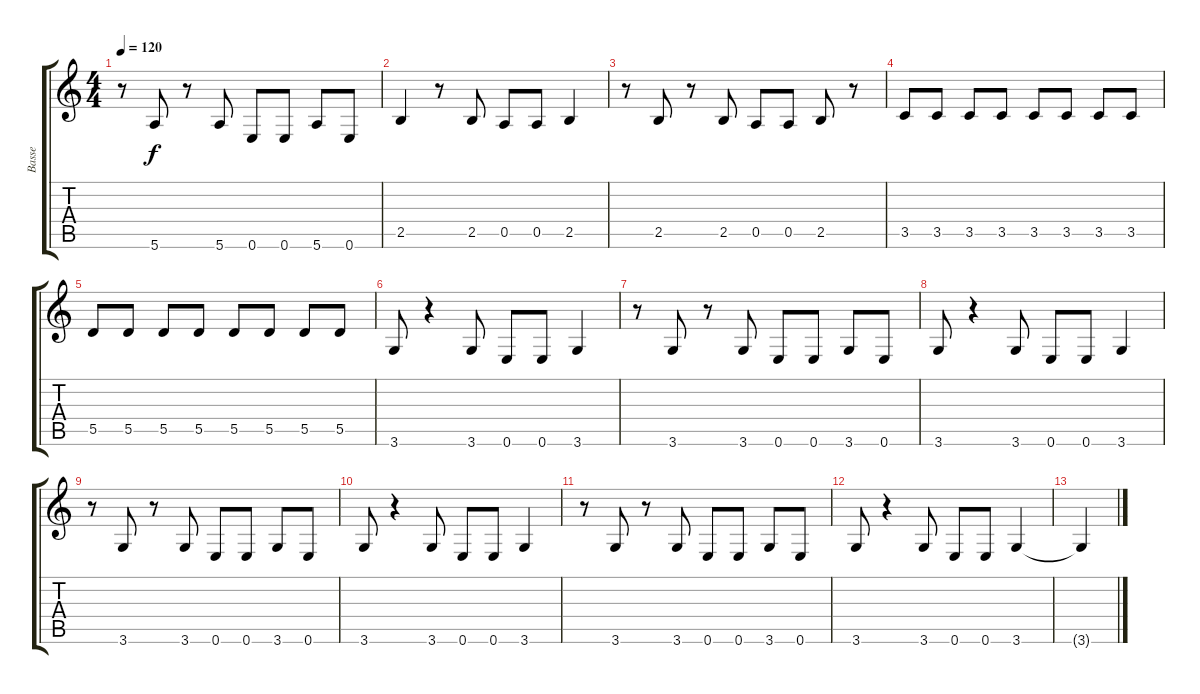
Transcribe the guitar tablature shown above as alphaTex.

\track ("Basse" "Basse") {instrument electricbassfinger}
\staff {score tabs}
\tuning (E4 B3 G3 D3 A2 E2) {hide}
\ts (4 4)
\tempo 120
\clef g2
\ks c
r.8{dy f} 5.6.8 r.8 5.6.8 0.6.8 0.6.8 5.6.8 0.6.8 |
2.5.4 r.8 2.5.8 0.5.8 0.5.8 2.5.4 |
r.8 2.5.8 r.8 2.5.8 0.5.8 0.5.8 2.5.8 r.8 |
3.5.8 3.5.8 3.5.8 3.5.8 3.5.8 3.5.8 3.5.8 3.5.8 |
5.5.8 5.5.8 5.5.8 5.5.8 5.5.8 5.5.8 5.5.8 5.5.8 |
3.6.8 r.4 3.6.8 0.6.8 0.6.8 3.6.4 |
r.8 3.6.8 r.8 3.6.8 0.6.8 0.6.8 3.6.8 0.6.8 |
3.6.8 r.4 3.6.8 0.6.8 0.6.8 3.6.4 |
r.8 3.6.8 r.8 3.6.8 0.6.8 0.6.8 3.6.8 0.6.8 |
3.6.8 r.4 3.6.8 0.6.8 0.6.8 3.6.4 |
r.8 3.6.8 r.8 3.6.8 0.6.8 0.6.8 3.6.8 0.6.8 |
3.6.8 r.4 3.6.8 0.6.8 0.6.8 3.6.4 |
3.6{t}.4
